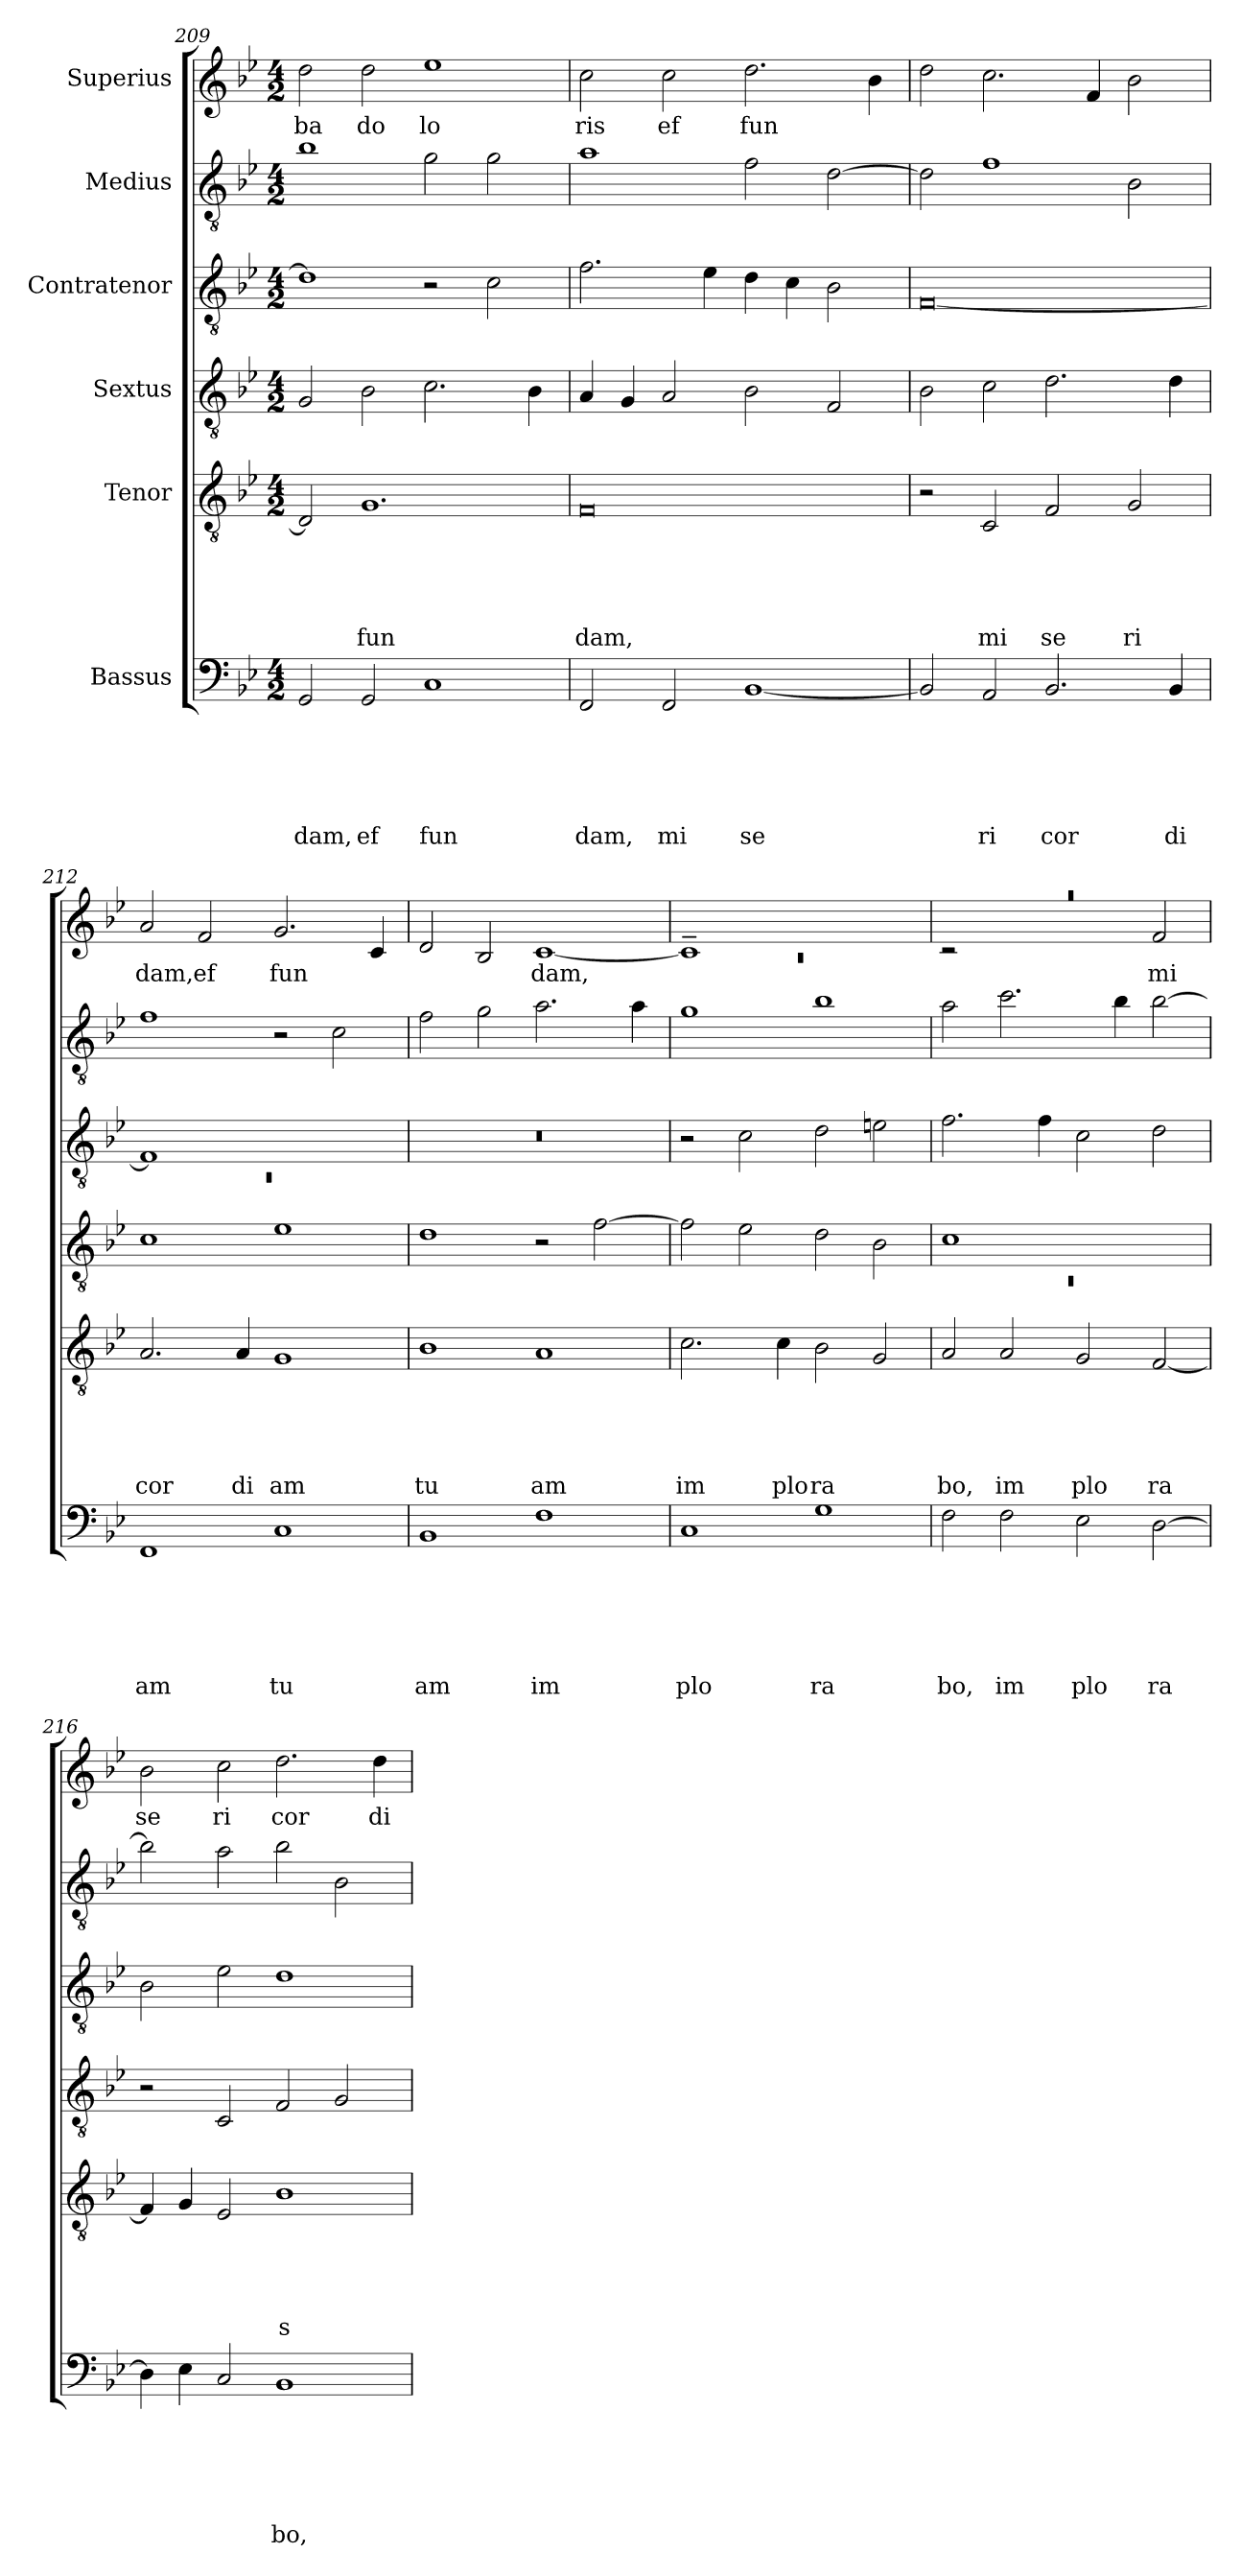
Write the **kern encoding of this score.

**kern	**text	**text	**text	**text	**text	**text	**kern	**text	**text	**text	**text	**text	**kern	**kern	**kern	**kern	**text
*part6	*part6	*part6	*part6	*part6	*part6	*part6	*part5	*part5	*part5	*part5	*part5	*part5	*part4	*part3	*part2	*part1	*part1
*staff6	*staff6	*staff6	*staff6	*staff6	*staff6	*staff6	*staff5	*staff5	*staff5	*staff5	*staff5	*staff5	*staff4	*staff3	*staff2	*staff1	*staff1
*I"Bassus	*	*	*	*	*	*	*I"Tenor	*	*	*	*	*	*I"Sextus	*I"Contratenor	*I"Medius	*I"Superius	*
*clefF4	*	*	*	*	*	*	*clefGv2	*	*	*	*	*	*clefGv2	*clefGv2	*clefGv2	*clefG2	*
*ITrd-3c-5	*	*	*	*	*	*	*ITrd-3c-5	*	*	*	*	*	*ITrd-3c-5	*	*ITrd-3c-5	*ITrd-3c-5	*
*k[b-e-a-]	*	*	*	*	*	*	*k[b-e-a-]	*	*	*	*	*	*k[b-e-a-]	*k[b-e-]	*k[b-e-a-]	*k[b-e-a-]	*
*E-:	*	*	*	*	*	*	*E-:	*	*	*	*	*	*E-:	*B-:	*E-:	*E-:	*
*M4/2	*	*	*	*	*	*	*M4/2	*	*	*	*	*	*M4/2	*M4/2	*M4/2	*M4/2	*
=209	=209	=209	=209	=209	=209	=209	=209	=209	=209	=209	=209	=209	=209	=209	=209	=209	=209
!	!	!	!	!	!	!LO:LY:b	!	!	!	!	!	!	!	!	!	!	!LO:LY:b
2C/	.	.	.	.	.	dam,	2G/]	.	.	.	.	.	2c/	1d]	1ee-	2gg\	ba
!	!	!	!	!	!	!LO:LY:b	!	!	!	!	!	!LO:LY:b	!	!	!	!	!LO:LY:b
2C/	.	.	.	.	.	ef	1.c	.	.	.	.	fun	2e-\	.	.	2gg\	do
!	!	!	!	!	!	!LO:LY:b	!	!	!	!	!	!	!	!	!	!	!LO:LY:b
1F	.	.	.	.	.	fun	.	.	.	.	.	.	2.f\	2r	2cc\	1aa-	lo
.	.	.	.	.	.	.	.	.	.	.	.	.	.	2c\	2cc\	.	.
.	.	.	.	.	.	.	.	.	.	.	.	.	4e-\	.	.	.	.
=210	=210	=210	=210	=210	=210	=210	=210	=210	=210	=210	=210	=210	=210	=210	=210	=210	=210
!	!	!	!	!	!	!LO:LY:b	!	!	!	!	!	!LO:LY:b	!	!	!	!	!LO:LY:b
2BB-/	.	.	.	.	.	dam,	0B-	.	.	.	.	dam,	4d/	2.f\	1dd	2ff\	ris
.	.	.	.	.	.	.	.	.	.	.	.	.	4c/	.	.	.	.
!	!	!	!	!	!	!LO:LY:b	!	!	!	!	!	!	!	!	!	!	!LO:LY:b
2BB-/	.	.	.	.	.	mi	.	.	.	.	.	.	2d/	.	.	2ff\	ef
.	.	.	.	.	.	.	.	.	.	.	.	.	.	4e-\	.	.	.
!	!	!	!	!	!	!LO:LY:b	!	!	!	!	!	!	!	!	!	!	!LO:LY:b
[<1E-	.	.	.	.	.	se	.	.	.	.	.	.	2e-\	4d\	2b-\	2.gg\	fun
.	.	.	.	.	.	.	.	.	.	.	.	.	.	4c\	.	.	.
.	.	.	.	.	.	.	.	.	.	.	.	.	2B-/	2B-\	[>2g\	.	.
.	.	.	.	.	.	.	.	.	.	.	.	.	.	.	.	4ee-\	.
=211	=211	=211	=211	=211	=211	=211	=211	=211	=211	=211	=211	=211	=211	=211	=211	=211	=211
2E-/]	.	.	.	.	.	.	2r	.	.	.	.	.	2e-\	[<0F	2g\]	2gg\	.
!	!	!	!	!	!	!LO:LY:b	!	!	!	!	!	!LO:LY:b	!	!	!	!	!
2D/	.	.	.	.	.	ri	2F/	.	.	.	.	mi	2f\	.	1b-	2.ff\	.
!	!	!	!	!	!	!LO:LY:b	!	!	!	!	!	!LO:LY:b	!	!	!	!	!
2.E-/	.	.	.	.	.	cor	2B-/	.	.	.	.	se	2.g\	.	.	.	.
.	.	.	.	.	.	.	.	.	.	.	.	.	.	.	.	4b-/	.
!	!	!	!	!	!	!	!	!	!	!	!	!LO:LY:b	!	!	!	!	!
.	.	.	.	.	.	.	2c/	.	.	.	.	ri	.	.	2e-\	2ee-\	.
!	!	!	!	!	!	!LO:LY:b	!	!	!	!	!	!	!	!	!	!	!
4E-/	.	.	.	.	.	di	.	.	.	.	.	.	4g\	.	.	.	.
=212	=212	=212	=212	=212	=212	=212	=212	=212	=212	=212	=212	=212	=212	=212	=212	=212	=212
*	*	*	*	*	*	*	*	*	*	*	*	*	*	*^	*	*	*
!	!	!	!	!	!	!LO:LY:b	!	!	!	!	!	!LO:LY:b	!	!	!LO:N:vis=1	!	!	!LO:LY:b
1BB-	.	.	.	.	.	am	2.d/	.	.	.	.	cor	1f	1F]	0rC	1b-	2dd/	dam,
!	!	!	!	!	!	!	!	!	!	!	!	!	!	!	!	!	!	!LO:LY:b
.	.	.	.	.	.	.	.	.	.	.	.	.	.	.	.	.	2b-/	ef
!	!	!	!	!	!	!	!	!	!	!	!	!LO:LY:b	!	!	!	!	!	!
.	.	.	.	.	.	.	4d/	.	.	.	.	di	.	.	.	.	.	.
!	!	!	!	!	!	!LO:LY:b	!	!	!	!	!	!LO:LY:b	!	!	!	!	!	!LO:LY:b
1F	.	.	.	.	.	tu	1c	.	.	.	.	am	1a-	1ryy	.	2r	2.cc/	fun
.	.	.	.	.	.	.	.	.	.	.	.	.	.	.	.	2f\	.	.
.	.	.	.	.	.	.	.	.	.	.	.	.	.	.	.	.	4f/	.
*	*	*	*	*	*	*	*	*	*	*	*	*	*	*v	*v	*	*	*
=213	=213	=213	=213	=213	=213	=213	=213	=213	=213	=213	=213	=213	=213	=213	=213	=213	=213
!	!	!	!	!	!	!LO:LY:b	!	!	!	!	!	!LO:LY:b	!	!	!	!	!
1E-	.	.	.	.	.	am	1e-	.	.	.	.	tu	1g	0r	2b-\	2g/	.
.	.	.	.	.	.	.	.	.	.	.	.	.	.	.	2cc\	2e-/	.
!	!	!	!	!	!	!LO:LY:b	!	!	!	!	!	!LO:LY:b	!	!	!	!	!LO:LY:b
1B-	.	.	.	.	.	im	1d	.	.	.	.	am	2r	.	2.dd\	[<1f	dam,
.	.	.	.	.	.	.	.	.	.	.	.	.	[<2b-\	.	.	.	.
.	.	.	.	.	.	.	.	.	.	.	.	.	.	.	4dd\	.	.
!!LO:LB:g=z
=214	=214	=214	=214	=214	=214	=214	=214	=214	=214	=214	=214	=214	=214	=214	=214	=214	=214
*	*	*	*	*	*	*	*	*	*	*	*	*	*	*	*	*^	*
!	!	!	!	!	!	!LO:LY:b	!	!	!	!	!	!LO:LY:b	!	!	!	!	!LO:N:vis=1	!
1F	.	.	.	.	.	plo	2.f\	.	.	.	.	im	2b-\]	2r	1cc	1f~>]	0rc	.
.	.	.	.	.	.	.	.	.	.	.	.	.	2a-\	2c\	.	.	.	.
!	!	!	!	!	!	!	!	!	!	!	!	!LO:LY:b	!	!	!	!	!	!
.	.	.	.	.	.	.	4f\	.	.	.	.	plo	.	.	.	.	.	.
!	!	!	!	!	!	!LO:LY:b	!	!	!	!	!	!LO:LY:b	!	!	!	!	!	!
1c	.	.	.	.	.	ra	2e-\	.	.	.	.	ra	2g\	2d\	1ee-	1ryy	.	.
.	.	.	.	.	.	.	2c/	.	.	.	.	.	2e-\	2en\	.	.	.	.
=215	=215	=215	=215	=215	=215	=215	=215	=215	=215	=215	=215	=215	=215	=215	=215	=215	=215	=215
*	*	*	*	*	*	*	*	*	*	*	*	*	*^	*	*	*	*	*
!	!	!	!	!	!	!LO:LY:b	!	!	!	!	!	!LO:LY:b	!	!LO:N:vis=1	!	!	!LO:N:vis=1	!	!
2B-\	.	.	.	.	.	bo,	2d/	.	.	.	.	bo,	1f	0rC	2.f\	2dd\	0raa	2rc	.
!	!	!	!	!	!	!LO:LY:b	!	!	!	!	!	!LO:LY:b	!	!	!	!	!	!	!
2B-\	.	.	.	.	.	im	2d/	.	.	.	.	im	.	.	.	2.ff\	.	1ryy	.
.	.	.	.	.	.	.	.	.	.	.	.	.	.	.	4f\	.	.	.	.
!	!	!	!	!	!	!LO:LY:b	!	!	!	!	!	!LO:LY:b	!	!	!	!	!	!	!
2A-\	.	.	.	.	.	plo	2c/	.	.	.	.	plo	1ryy	.	2c\	.	.	.	.
.	.	.	.	.	.	.	.	.	.	.	.	.	.	.	.	4ee-\	.	.	.
!	!	!	!	!	!	!LO:LY:b	!	!	!	!	!	!LO:LY:b	!	!	!	!	!	!	!LO:LY:b
[>2G\	.	.	.	.	.	ra	[<2B-/	.	.	.	.	ra	.	.	2d\	[>2ee-\	.	2b-/	mi
*	*	*	*	*	*	*	*	*	*	*	*	*	*v	*v	*	*	*	*	*
=216	=216	=216	=216	=216	=216	=216	=216	=216	=216	=216	=216	=216	=216	=216	=216	=216	=216	=216
!	!	!	!	!	!	!	!	!	!	!	!	!	!	!	!	!	!	!LO:LY:b
*	*	*	*	*	*	*	*	*	*	*	*	*	*	*	*	*v	*v	*
4G\]	.	.	.	.	.	.	4B-/]	.	.	.	.	.	2r	2B-\	2ee-\]	2ee-\	se
4A-\	.	.	.	.	.	.	4c/	.	.	.	.	.	.	.	.	.	.
!	!	!	!	!	!	!	!	!	!	!	!	!	!	!	!	!	!LO:LY:b
2F/	.	.	.	.	.	.	2A-/	.	.	.	.	.	2F/	2e-\	2dd\	2ff\	ri
!	!	!	!	!	!	!LO:LY:b	!	!	!	!	!	!LO:LY:b	!	!	!	!	!LO:LY:b
1E-	.	.	.	.	.	bo,	1e-	.	.	.	.	s	2B-/	1d	2ee-\	2.gg\	cor
.	.	.	.	.	.	.	.	.	.	.	.	.	2c/	.	2e-\	.	.
!	!	!	!	!	!	!	!	!	!	!	!	!	!	!	!	!	!LO:LY:b
.	.	.	.	.	.	.	.	.	.	.	.	.	.	.	.	4gg\	di
=	=	=	=	=	=	=	=	=	=	=	=	=	=	=	=	=	=
*-	*-	*-	*-	*-	*-	*-	*-	*-	*-	*-	*-	*-	*-	*-	*-	*-	*-
